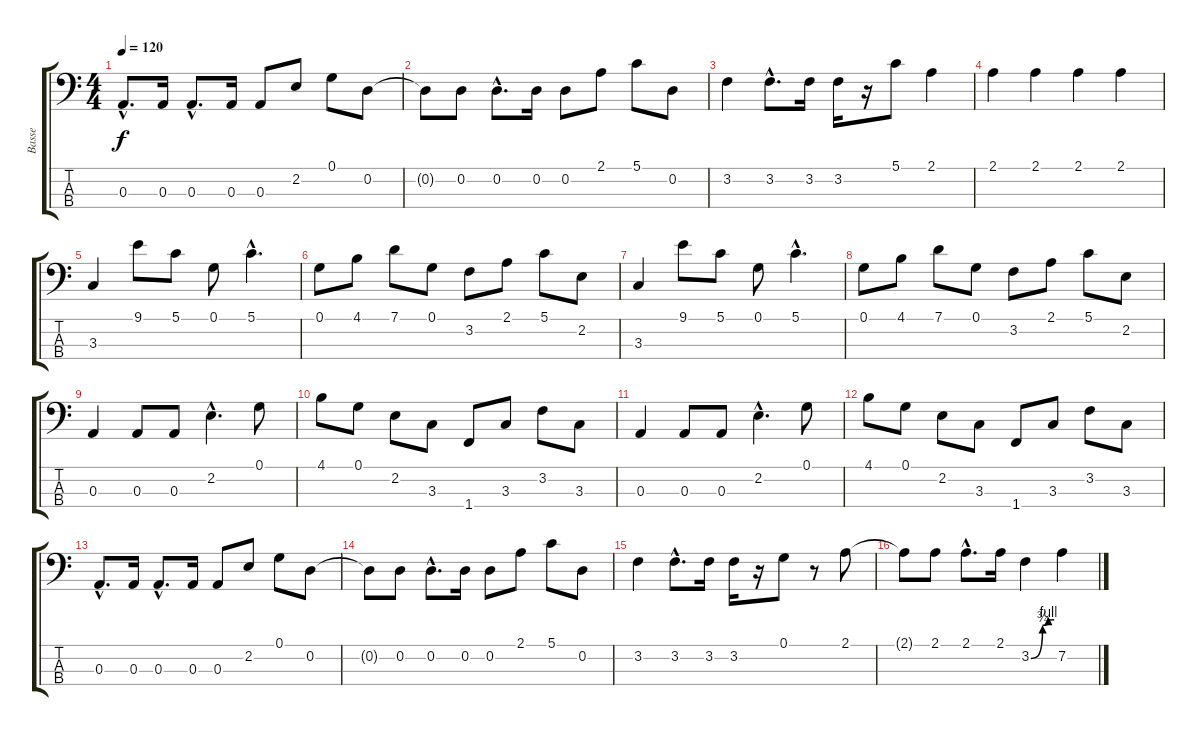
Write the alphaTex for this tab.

\track ("Basse" "Basse") {instrument electricbassfinger}
\staff {score tabs}
\tuning (G2 D2 A1 E1) {hide}
\ts (4 4)
\tempo 120
\clef f4
\ks c
0.3{hac}.8{d dy f} 0.3.16 0.3{hac}.8{d} 0.3.16 0.3.8 2.2.8 0.1.8 0.2.8 |
0.2{t}.8 0.2.8 0.2{hac}.8{d} 0.2.16 0.2.8 2.1.8 5.1.8 0.2.8 |
3.2.4 3.2{hac}.8{d} 3.2.16 3.2.16 r.16 5.1.8 2.1.4 |
2.1.4 2.1.4 2.1.4 2.1.4 |
3.3.4 9.1.8 5.1.8 0.1.8 5.1{hac}.4{d} |
0.1.8 4.1.8 7.1.8 0.1.8 3.2.8 2.1.8 5.1.8 2.2.8 |
3.3.4 9.1.8 5.1.8 0.1.8 5.1{hac}.4{d} |
0.1.8 4.1.8 7.1.8 0.1.8 3.2.8 2.1.8 5.1.8 2.2.8 |
0.3.4 0.3.8 0.3.8 2.2{hac}.4{d} 0.1.8 |
4.1.8 0.1.8 2.2.8 3.3.8 1.4.8 3.3.8 3.2.8 3.3.8 |
0.3.4 0.3.8 0.3.8 2.2{hac}.4{d} 0.1.8 |
4.1.8 0.1.8 2.2.8 3.3.8 1.4.8 3.3.8 3.2.8 3.3.8 |
0.3{hac}.8{d} 0.3.16 0.3{hac}.8{d} 0.3.16 0.3.8 2.2.8 0.1.8 0.2.8 |
0.2{t}.8 0.2.8 0.2{hac}.8{d} 0.2.16 0.2.8 2.1.8 5.1.8 0.2.8 |
3.2.4 3.2{hac}.8{d} 3.2.16 3.2.16 r.16 0.1.8 r.8 2.1.8 |
2.1{t}.8 2.1.8 2.1{hac}.8{d} 2.1.16 3.2{be (custom 0 0 30 3 45 4 60 4)}.4 7.2.4
